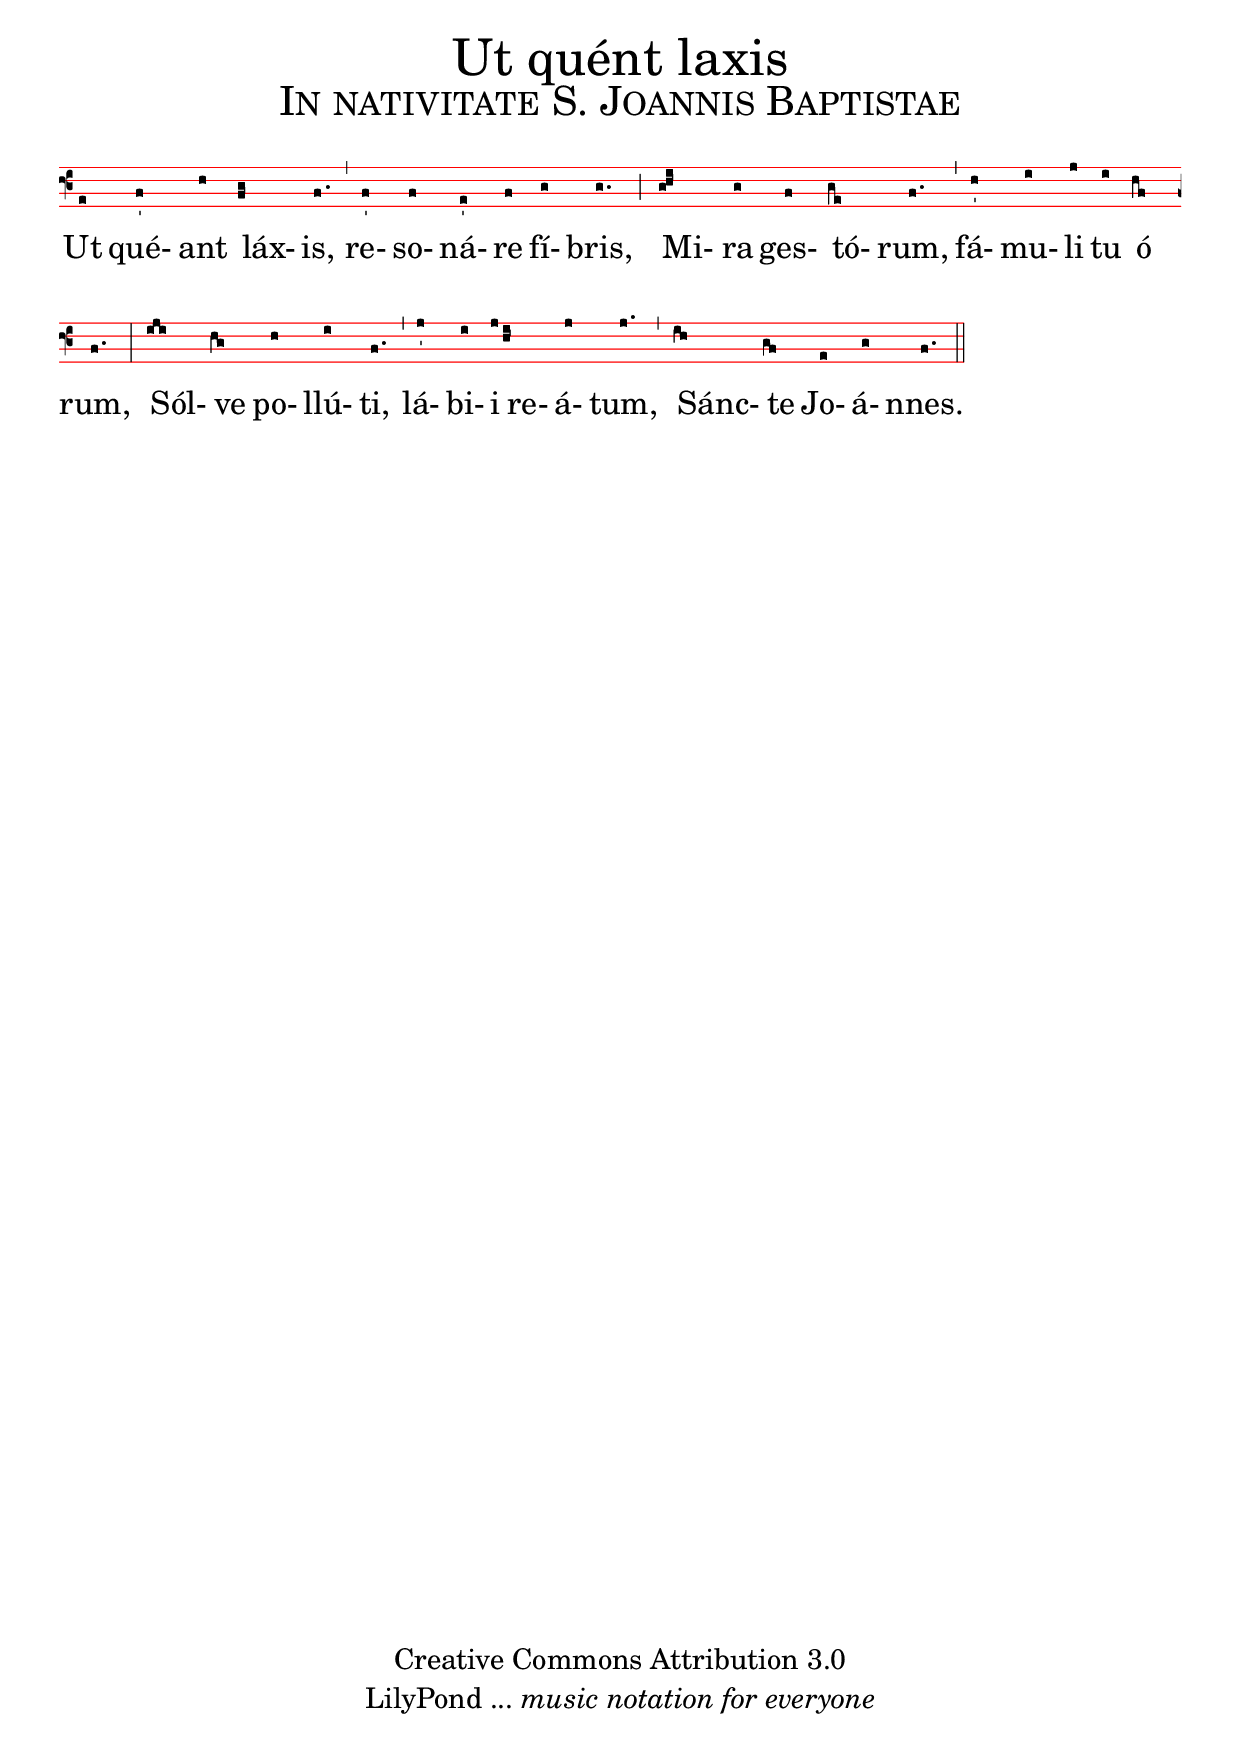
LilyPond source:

% ****************************************************************
%	Ut quent laxis - Cantus
%	by serach.sam@
% ****************************************************************
\language "espanol"
\include "gregorian.ly"
\version "2.23.2"

% --- Includes
%\include "texto.ily"

% --- Tamaño del pentagrama
#(set-global-staff-size 25)

% --- Cabecera
\markup { \fill-line { \center-column { \fontsize #5 "Ut quént laxis" \fontsize #3 \caps "In nativitate S. Joannis Baptistae" } } }
\markup { \fill-line { " " \center-column { \fontsize #2 "" \small "" } } }
\header {
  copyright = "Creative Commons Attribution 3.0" 
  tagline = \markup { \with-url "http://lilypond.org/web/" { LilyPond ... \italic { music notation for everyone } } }
  breakbefore = ##t
}

% --- Musica
instrumento = \relative do {
  do re\ictus fa \[ re\melisma \pes mi\melismaEnd \] \augmentum re \divisioMinima
  re\ictus re do\ictus re mi \augmentum mi \divisioMaior
  \[ mi\melisma fa \pes sol\melismaEnd \] mi re \[ mi\melisma \flexa do\melismaEnd \] \augmentum re \divisioMinima
  fa\ictus sol la sol \[ fa\melisma \flexa re\melismaEnd \] \augmentum re \divisioMaxima
  \[ sol\melisma \pes la \flexa sol\melismaEnd \] \[ fa\melisma \flexa mi\melismaEnd \] fa sol \augmentum re \divisioMinima
  la'\ictus sol la \[ fa\melisma \pes sol\melismaEnd \] la \augmentum la \divisioMinima
  \[ sol\melisma \flexa fa\melismaEnd \] \[ mi\melisma \flexa re\melismaEnd \] do mi \augmentum re \finalis
}

% --- Texto
letra = \new Lyrics \lyricsto "cantus" {
  Ut qué- ant láx- is, 
  re- so- ná- re fí- bris,
  Mi- ra ges- tó- rum,
  fá- mu- li tu ó rum,
  Sól- ve po- llú- ti,
  lá- bi- i re- á- tum,	
  Sánc- te Jo- á- nnes.
}

% --- Partitura
\score {
  <<
     \new VaticanaVoice = "cantus" {
       \override Staff.StaffSymbol.line-count = #4
       \override Staff.StaffSymbol.color = #red
       \override Staff.LedgerLineSpanner.color = #red
       \hide Voice.Stem
       \override NoteHead.style = #'vaticana.punctum
       \clef "vaticana-fa2"
       \instrumento
     }
     \letra
  >>
  \midi {}
  \layout {}
}

% --- Pagina
\paper {
  #( set-default-paper-size "letter" )
}